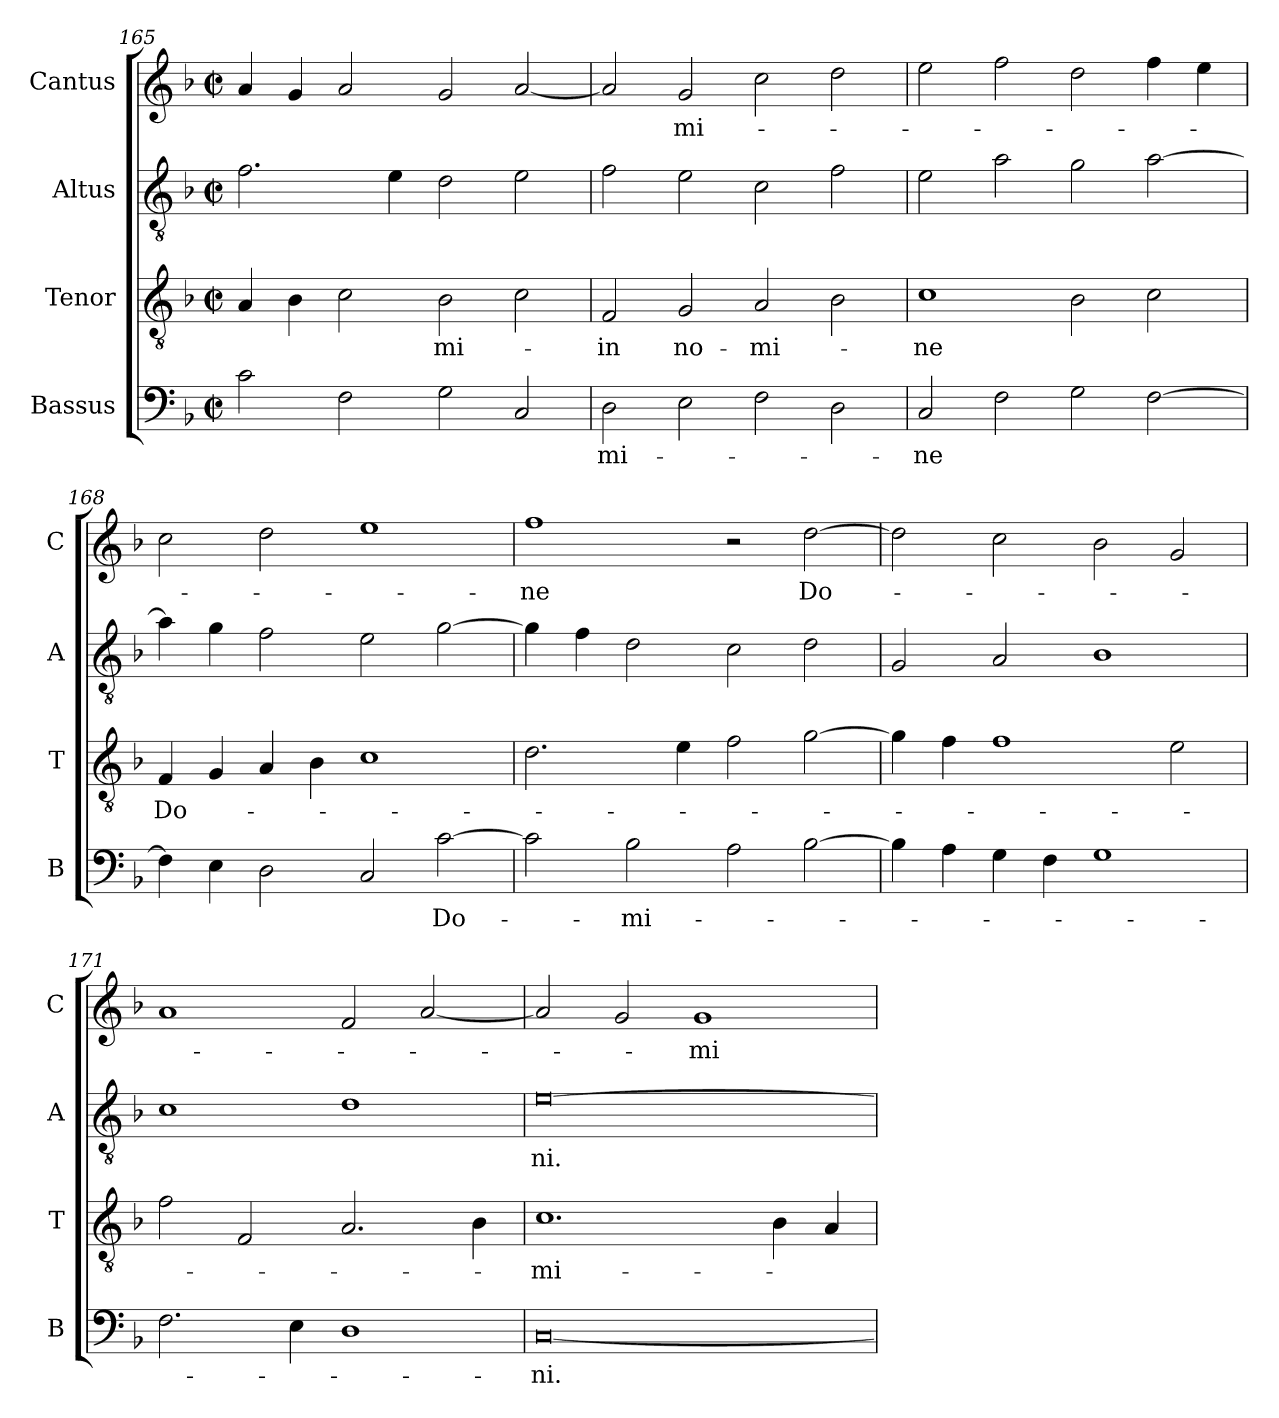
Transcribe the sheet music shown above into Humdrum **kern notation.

**kern	**text	**kern	**text	**kern	**text	**kern	**text
*part4	*part4	*part3	*part3	*part2	*part2	*part1	*part1
*staff4	*staff4	*staff3	*staff3	*staff2	*staff2	*staff1	*staff1
*I"Bassus	*	*I"Tenor	*	*I"Altus	*	*I"Cantus	*
*I'B	*	*I'T	*	*I'A	*	*I'C	*
*clefF4	*	*clefGv2	*	*clefGv2	*	*clefG2	*
*k[b-]	*	*k[b-]	*	*k[b-]	*	*k[b-]	*
*F:	*	*F:	*	*F:	*	*F:	*
*M2/2	*	*M2/2	*	*M2/2	*	*M2/2	*
*met(c|)	*	*met(c|)	*	*met(c|)	*	*met(c|)	*
=165	=165	=165	=165	=165	=165	=165	=165
2c\	.	4A/	.	2.f\	.	4a/	.
.	.	4B-\	.	.	.	4g/	.
2F\	.	2c\	.	.	.	2a/	.
.	.	.	.	4e\	.	.	.
!	!	!	!LO:LY:b	!	!	!	!
2G\	.	2B-\	-mi-	2d\	.	2g/	.
2C/	.	2c\	.	2e\	.	[2a/	.
=166	=166	=166	=166	=166	=166	=166	=166
!	!LO:LY:b	!	!	!	!	!	!
!	!	!	!LO:LY:b	!	!	!	!
2D\	-mi-	2F/	-in	2f\	.	2a/]	.
!	!	!	!LO:LY:b	!	!	!	!
!	!	!	!	!	!	!	!LO:LY:b
2E\	.	2G/	no-	2e\	.	2g/	-mi-
!	!	!	!LO:LY:b	!	!	!	!
2F\	.	2A/	-mi-	2c\	.	2cc\	.
2D\	.	2B-\	.	2f\	.	2dd\	.
!!LO:LB:g=z
=167	=167	=167	=167	=167	=167	=167	=167
!	!LO:LY:b	!	!	!	!	!	!
!	!	!	!LO:LY:b	!	!	!	!
2C/	-ne	1c	-ne	2e\	.	2ee\	.
2F\	.	.	.	2a\	.	2ff\	.
2G\	.	2B-\	.	2g\	.	2dd\	.
[2F\	.	2c\	.	[2a\	.	4ff\	.
.	.	.	.	.	.	4ee\	.
=168	=168	=168	=168	=168	=168	=168	=168
!	!	!	!LO:LY:b	!	!	!	!
4F\]	.	4F/	Do-	4a\]	.	2cc\	.
4E\	.	4G/	.	4g\	.	.	.
2D\	.	4A/	.	2f\	.	2dd\	.
.	.	4B-\	.	.	.	.	.
2C/	.	1c	.	2e\	.	1ee	.
!	!LO:LY:b	!	!	!	!	!	!
[2c\	Do-	.	.	[2g\	.	.	.
=169	=169	=169	=169	=169	=169	=169	=169
!	!	!	!	!	!	!	!LO:LY:b
2c\]	.	2.d\	.	4g\]	.	1ff	-ne
.	.	.	.	4f\	.	.	.
!	!LO:LY:b	!	!	!	!	!	!
2B-\	-mi-	.	.	2d\	.	.	.
.	.	4e\	.	.	.	.	.
2A\	.	2f\	.	2c\	.	2r	.
!	!	!	!	!	!	!	!LO:LY:b
[2B-\	.	[2g\	.	2d\	.	[2dd\	Do-
=170	=170	=170	=170	=170	=170	=170	=170
4B-\]	.	4g\]	.	2G/	.	2dd\]	.
4A\	.	4f\	.	.	.	.	.
4G\	.	1f	.	2A/	.	2cc\	.
4F\	.	.	.	.	.	.	.
1G	.	.	.	1B-	.	2b-\	.
.	.	2e\	.	.	.	2g/	.
=171	=171	=171	=171	=171	=171	=171	=171
2.F\	.	2f\	.	1c	.	1a	.
.	.	2F/	.	.	.	.	.
4E\	.	.	.	.	.	.	.
1D	.	2.A/	.	1d	.	2f/	.
.	.	.	.	.	.	[2a/	.
.	.	4B-\	.	.	.	.	.
=172	=172	=172	=172	=172	=172	=172	=172
!	!LO:LY:b	!	!	!	!	!	!
!	!	!	!LO:LY:b	!	!	!	!
!	!	!	!	!	!LO:LY:b	!	!
[0C	-ni.	1.c	-mi-	[0e	-ni.	2a/]	.
.	.	.	.	.	.	2g/	.
!	!	!	!	!	!	!	!LO:LY:b
.	.	.	.	.	.	1g	-mi-
.	.	4B-\	.	.	.	.	.
.	.	4A/	.	.	.	.	.
=	=	=	=	=	=	=	=
*-	*-	*-	*-	*-	*-	*-	*-
